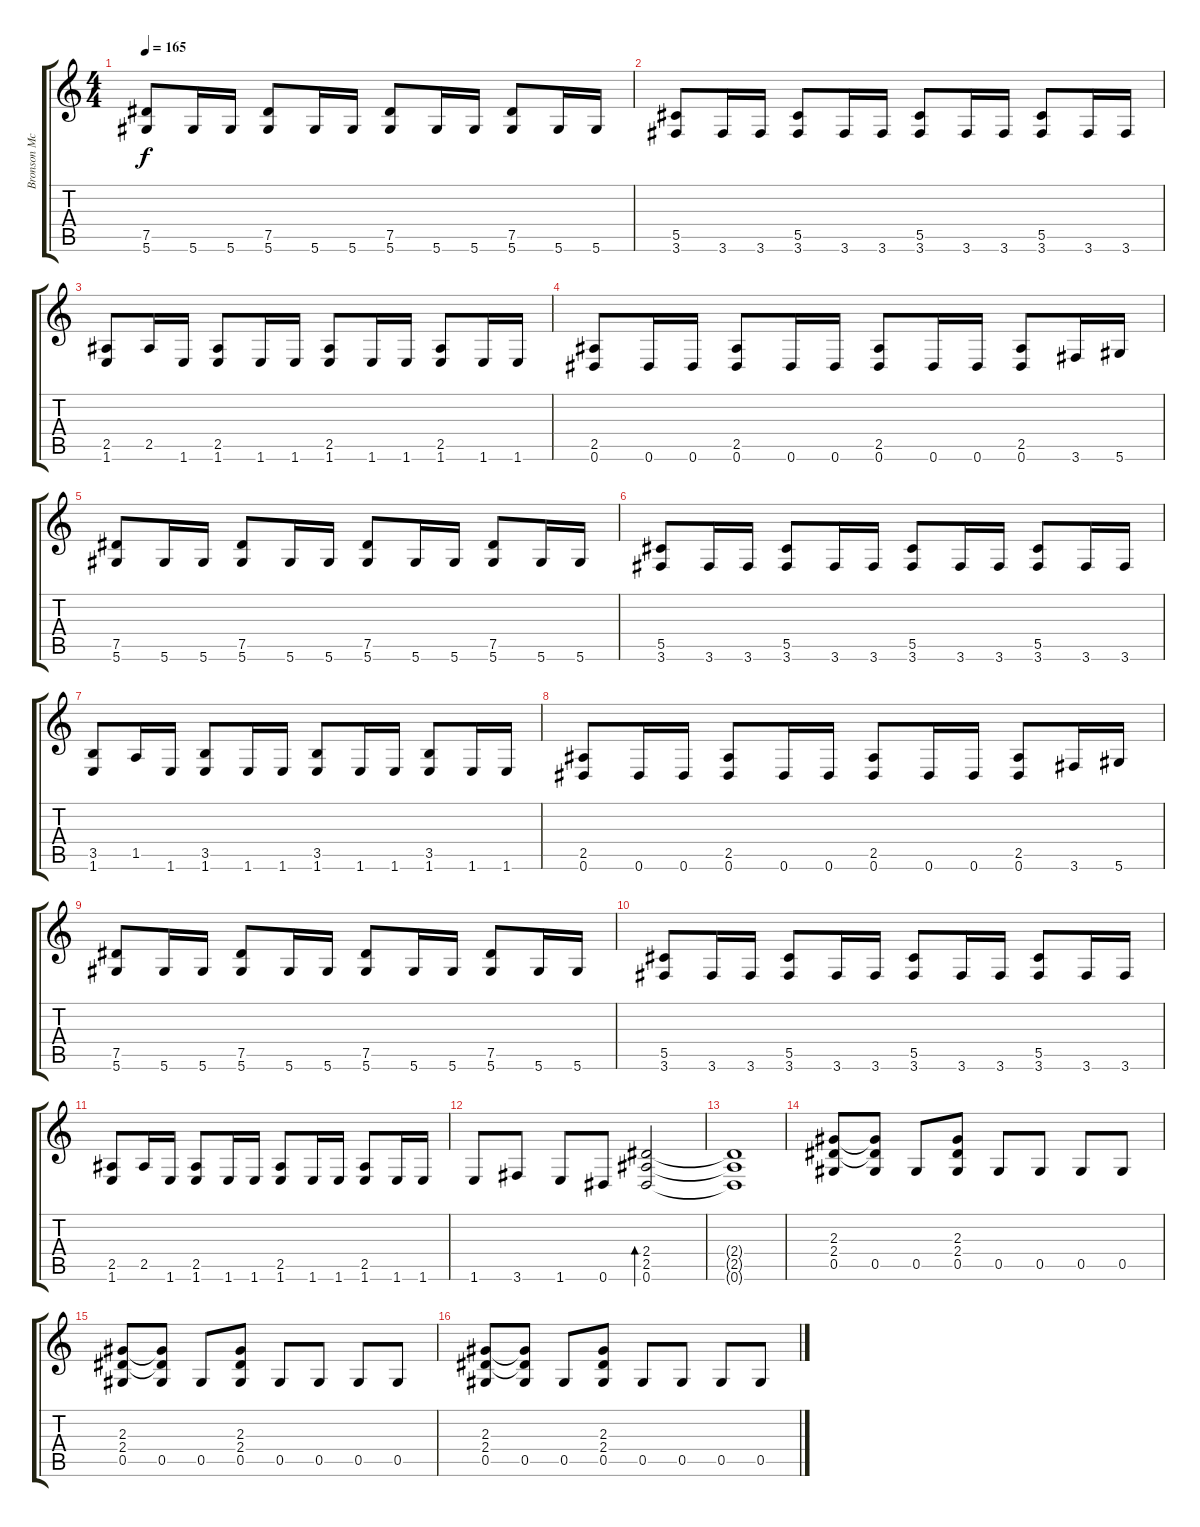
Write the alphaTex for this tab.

\track ("Bronson McDowall (Guitar)" "Bronson Mc") {instrument distortionguitar}
\staff {score tabs}
\tuning (Eb4 Bb3 Gb3 Db3 Ab2 Eb2) {hide}
\ts (4 4)
\tempo 165
\clef g2
\ks c
(7.5 5.6).8{dy f} 5.6.16 5.6.16 (7.5 5.6).8 5.6.16 5.6.16 (7.5 5.6).8 5.6.16 5.6.16 (7.5 5.6).8 5.6.16 5.6.16 |
(5.5 3.6).8 3.6.16 3.6.16 (5.5 3.6).8 3.6.16 3.6.16 (5.5 3.6).8 3.6.16 3.6.16 (5.5 3.6).8 3.6.16 3.6.16 |
(2.5 1.6).8 2.5.16 1.6.16 (2.5 1.6).8 1.6.16 1.6.16 (2.5 1.6).8 1.6.16 1.6.16 (2.5 1.6).8 1.6.16 1.6.16 |
(2.5 0.6).8 0.6.16 0.6.16 (2.5 0.6).8 0.6.16 0.6.16 (2.5 0.6).8 0.6.16 0.6.16 (2.5 0.6).8 3.6.16 5.6.16 |
(7.5 5.6).8 5.6.16 5.6.16 (7.5 5.6).8 5.6.16 5.6.16 (7.5 5.6).8 5.6.16 5.6.16 (7.5 5.6).8 5.6.16 5.6.16 |
(5.5 3.6).8 3.6.16 3.6.16 (5.5 3.6).8 3.6.16 3.6.16 (5.5 3.6).8 3.6.16 3.6.16 (5.5 3.6).8 3.6.16 3.6.16 |
(3.5 1.6).8 1.5.16 1.6.16 (3.5 1.6).8 1.6.16 1.6.16 (3.5 1.6).8 1.6.16 1.6.16 (3.5 1.6).8 1.6.16 1.6.16 |
(2.5 0.6).8 0.6.16 0.6.16 (2.5 0.6).8 0.6.16 0.6.16 (2.5 0.6).8 0.6.16 0.6.16 (2.5 0.6).8 3.6.16 5.6.16 |
(7.5 5.6).8 5.6.16 5.6.16 (7.5 5.6).8 5.6.16 5.6.16 (7.5 5.6).8 5.6.16 5.6.16 (7.5 5.6).8 5.6.16 5.6.16 |
(5.5 3.6).8 3.6.16 3.6.16 (5.5 3.6).8 3.6.16 3.6.16 (5.5 3.6).8 3.6.16 3.6.16 (5.5 3.6).8 3.6.16 3.6.16 |
(2.5 1.6).8 2.5.16 1.6.16 (2.5 1.6).8 1.6.16 1.6.16 (2.5 1.6).8 1.6.16 1.6.16 (2.5 1.6).8 1.6.16 1.6.16 |
1.6.8 3.6.8 1.6.8 0.6.8 (2.4 2.5 0.6).2{bd 480} |
(2.4{t} 2.5{t} 0.6{t}).1 |
(2.3 2.4 0.5).8 (2.3{t} 2.4{t} 0.5).8 0.5.8 (2.3 2.4 0.5).8 0.5.8 0.5.8 0.5.8 0.5.8 |
(2.3 2.4 0.5).8 (2.3{t} 2.4{t} 0.5).8 0.5.8 (2.3 2.4 0.5).8 0.5.8 0.5.8 0.5.8 0.5.8 |
(2.3 2.4 0.5).8 (2.3{t} 2.4{t} 0.5).8 0.5.8 (2.3 2.4 0.5).8 0.5.8 0.5.8 0.5.8 0.5.8
